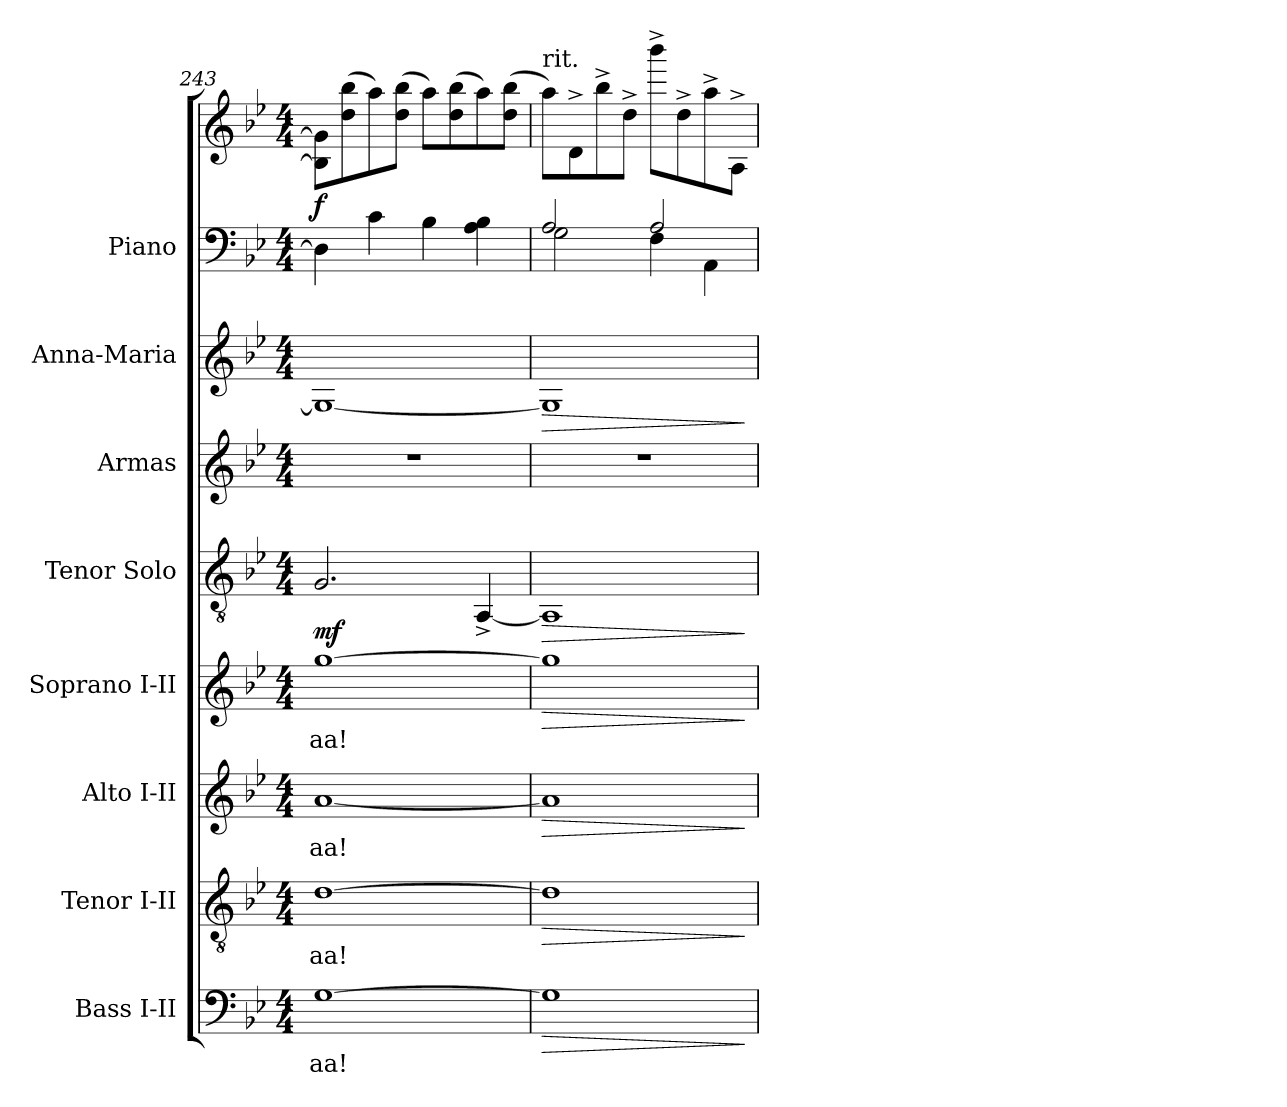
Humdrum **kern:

**kern	**text	**dynam	**kern	**text	**dynam	**kern	**text	**dynam	**kern	**text	**dynam	**kern	**dynam	**kern	**kern	**dynam	**kern	**kern	**dynam
*part8	*part8	*part8	*part7	*part7	*part7	*part6	*part6	*part6	*part5	*part5	*part5	*part4	*part4	*part3	*part2	*part2	*part1	*part1	*part1
*staff9	*staff9	*staff9	*staff8	*staff8	*staff8	*staff7	*staff7	*staff7	*staff6	*staff6	*staff6	*staff5	*staff5	*staff4	*staff3	*staff3	*staff2	*staff1	*staff1/2
*I"Bass I-II	*	*	*I"Tenor I-II	*	*	*I"Alto I-II	*	*	*I"Soprano I-II	*	*	*I"Tenor Solo	*	*I"Armas	*I"Anna-Maria	*	*I"Piano	*	*
*I'B.	*	*	*I'T.	*	*	*I'A.	*	*	*I'S.	*	*	*I'T. Solo	*	*I'Armas	*I'A-M	*	*I'Pno.	*	*
!!LO:PB:g=z
*clefF4	*	*	*clefGv2	*	*	*clefG2	*	*	*clefG2	*	*	*clefGv2	*	*clefG2	*clefG2	*	*clefF4	*clefG2	*
*	*	*	*ITrd7c12	*	*	*	*	*	*	*	*	*ITrd7c12	*	*ITrd7c12	*	*	*	*	*
*k[b-e-]	*	*	*k[b-e-]	*	*	*k[b-e-]	*	*	*k[b-e-]	*	*	*k[b-e-]	*	*k[b-e-]	*k[b-e-]	*	*k[b-e-]	*k[b-e-]	*
*B-:	*	*	*B-:	*	*	*B-:	*	*	*B-:	*	*	*B-:	*	*B-:	*B-:	*	*B-:	*B-:	*
*M4/4	*	*	*M4/4	*	*	*M4/4	*	*	*M4/4	*	*	*M4/4	*	*M4/4	*M4/4	*	*M4/4	*M4/4	*
=243	=243	=243	=243	=243	=243	=243	=243	=243	=243	=243	=243	=243	=243	=243	=243	=243	=243	=243	=243
!	!LO:LY:b:color=#000000	!	!	!	!	!	!	!	!	!	!	!	!	!	!	!	!	!	!
!	!	!	!	!LO:LY:b:color=#000000	!	!	!	!	!	!	!	!	!	!	!	!	!	!	!
!	!	!	!	!	!	!	!LO:LY:b:color=#000000	!	!	!	!	!	!	!	!	!	!	!	!
!	!	!	!	!	!	!	!	!	!	!LO:LY:b:color=#000000	!	!	!	!	!	!	!	!	!
[>1Gi	-aa!	.	[>1Di	-aa!	.	[<1ai	-aa!	.	[>1ggi	-aa!	.	2.GGi/	mf	1r	1Gi_<	.	4Di\]	8B-i\] 8gi]L	f
.	.	.	.	.	.	.	.	.	.	.	.	.	.	.	.	.	.	(8ddi\ 8bb-i	.
.	.	.	.	.	.	.	.	.	.	.	.	.	.	.	.	.	4ci\	8aai\)	.
.	.	.	.	.	.	.	.	.	.	.	.	.	.	.	.	.	.	(8ddi\ 8bb-iJ	.
.	.	.	.	.	.	.	.	.	.	.	.	.	.	.	.	.	4B-i\	8aai\L)	.
.	.	.	.	.	.	.	.	.	.	.	.	.	.	.	.	.	.	(8ddi\ 8bb-i	.
.	.	.	.	.	.	.	.	.	.	.	.	[<4AAA^i/	.	.	.	.	4Ai\ 4B-i	8aai\)	.
.	.	.	.	.	.	.	.	.	.	.	.	.	.	.	.	.	.	(8ddi\ 8bb-iJ	.
=244	=244	=244	=244	=244	=244	=244	=244	=244	=244	=244	=244	=244	=244	=244	=244	=244	=244	=244	=244
!	!	!	!	!	!	!	!	!	!	!	!	!	!	!	!	!	!	!LO:TX:t=rit.	!
!	!	!LO:HP:b	!	!	!LO:HP:b	!	!	!LO:HP:b	!	!	!LO:HP:b	!	!LO:HP:b	!	!	!LO:HP:b	!	!	!
*	*	*	*	*	*	*	*	*	*	*	*	*	*	*	*	*	*^	*	*
1Gi]	.	>	1Di]	.	>	1ai]	.	>	1ggi]	.	>	1AAAi]	>	1r	1Gi]	>	2Ai/	2Gi\	8aai\L)	.
.	.	.	.	.	.	.	.	.	.	.	.	.	.	.	.	.	.	.	8d^i\	.
.	.	.	.	.	.	.	.	.	.	.	.	.	.	.	.	.	.	.	8bb-^i\	.
.	.	.	.	.	.	.	.	.	.	.	.	.	.	.	.	.	.	.	8dd^i\J	.
.	.	.	.	.	.	.	.	.	.	.	.	.	.	.	.	.	2Ai/	4Fi\	8bbb-^i\L	.
.	.	.	.	.	.	.	.	.	.	.	.	.	.	.	.	.	.	.	8dd^i\	.
.	.	.	.	.	.	.	.	.	.	.	.	.	.	.	.	.	.	4AAi\	8aa^i\	.
.	.	.	.	.	.	.	.	.	.	.	.	.	.	.	.	.	.	.	8A^i\J	.
*	*	*	*	*	*	*	*	*	*	*	*	*	*	*	*	*	*v	*v	*	*
.	.	]	.	.	]	.	.	]	.	.	]	.	]	.	.	]	.	.	.
=	=	=	=	=	=	=	=	=	=	=	=	=	=	=	=	=	=	=	=
*-	*-	*-	*-	*-	*-	*-	*-	*-	*-	*-	*-	*-	*-	*-	*-	*-	*-	*-	*-
